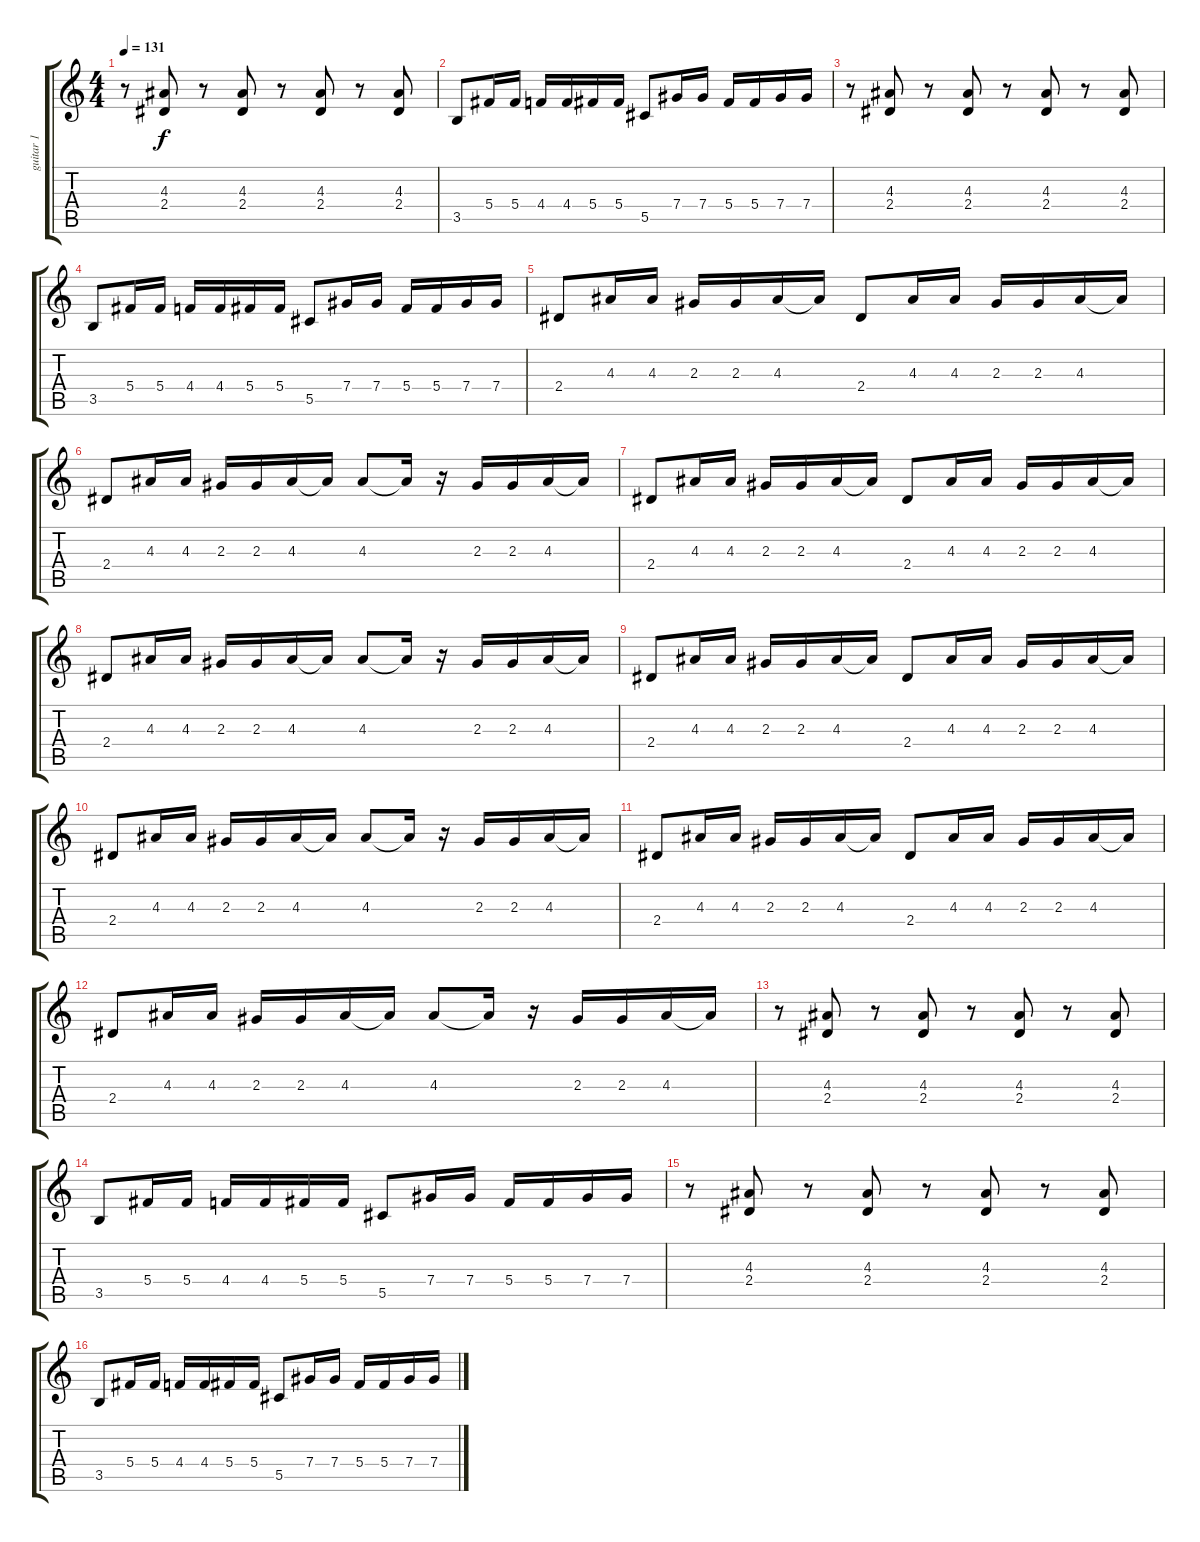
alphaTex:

\track ("guitar 1" "guitar 1") {instrument overdrivenguitar}
\staff {score tabs}
\tuning (Eb4 Bb3 Gb3 Db3 Ab2 Eb2) {hide}
\ts (4 4)
\tempo 131
\clef g2
\ks c
r.8{dy f} (4.3 2.4).8 r.8 (4.3 2.4).8 r.8 (4.3 2.4).8 r.8 (4.3 2.4).8 |
3.5.8 5.4.16 5.4.16 4.4.16 4.4.16 5.4.16 5.4.16 5.5.8 7.4.16 7.4.16 5.4.16 5.4.16 7.4.16 7.4.16 |
r.8 (4.3 2.4).8 r.8 (4.3 2.4).8 r.8 (4.3 2.4).8 r.8 (4.3 2.4).8 |
3.5.8 5.4.16 5.4.16 4.4.16 4.4.16 5.4.16 5.4.16 5.5.8 7.4.16 7.4.16 5.4.16 5.4.16 7.4.16 7.4.16 |
2.4.8 4.3.16 4.3.16 2.3.16 2.3.16 4.3.16 4.3{t}.16 2.4.8 4.3.16 4.3.16 2.3.16 2.3.16 4.3.16 4.3{t}.16 |
2.4.8 4.3.16 4.3.16 2.3.16 2.3.16 4.3.16 4.3{t}.16 4.3.8 4.3{t}.16 r.16 2.3.16 2.3.16 4.3.16 4.3{t}.16 |
2.4.8 4.3.16 4.3.16 2.3.16 2.3.16 4.3.16 4.3{t}.16 2.4.8 4.3.16 4.3.16 2.3.16 2.3.16 4.3.16 4.3{t}.16 |
2.4.8 4.3.16 4.3.16 2.3.16 2.3.16 4.3.16 4.3{t}.16 4.3.8 4.3{t}.16 r.16 2.3.16 2.3.16 4.3.16 4.3{t}.16 |
2.4.8 4.3.16 4.3.16 2.3.16 2.3.16 4.3.16 4.3{t}.16 2.4.8 4.3.16 4.3.16 2.3.16 2.3.16 4.3.16 4.3{t}.16 |
2.4.8 4.3.16 4.3.16 2.3.16 2.3.16 4.3.16 4.3{t}.16 4.3.8 4.3{t}.16 r.16 2.3.16 2.3.16 4.3.16 4.3{t}.16 |
2.4.8 4.3.16 4.3.16 2.3.16 2.3.16 4.3.16 4.3{t}.16 2.4.8 4.3.16 4.3.16 2.3.16 2.3.16 4.3.16 4.3{t}.16 |
2.4.8 4.3.16 4.3.16 2.3.16 2.3.16 4.3.16 4.3{t}.16 4.3.8 4.3{t}.16 r.16 2.3.16 2.3.16 4.3.16 4.3{t}.16 |
r.8 (4.3 2.4).8 r.8 (4.3 2.4).8 r.8 (4.3 2.4).8 r.8 (4.3 2.4).8 |
3.5.8 5.4.16 5.4.16 4.4.16 4.4.16 5.4.16 5.4.16 5.5.8 7.4.16 7.4.16 5.4.16 5.4.16 7.4.16 7.4.16 |
r.8 (4.3 2.4).8 r.8 (4.3 2.4).8 r.8 (4.3 2.4).8 r.8 (4.3 2.4).8 |
3.5.8 5.4.16 5.4.16 4.4.16 4.4.16 5.4.16 5.4.16 5.5.8 7.4.16 7.4.16 5.4.16 5.4.16 7.4.16 7.4.16
